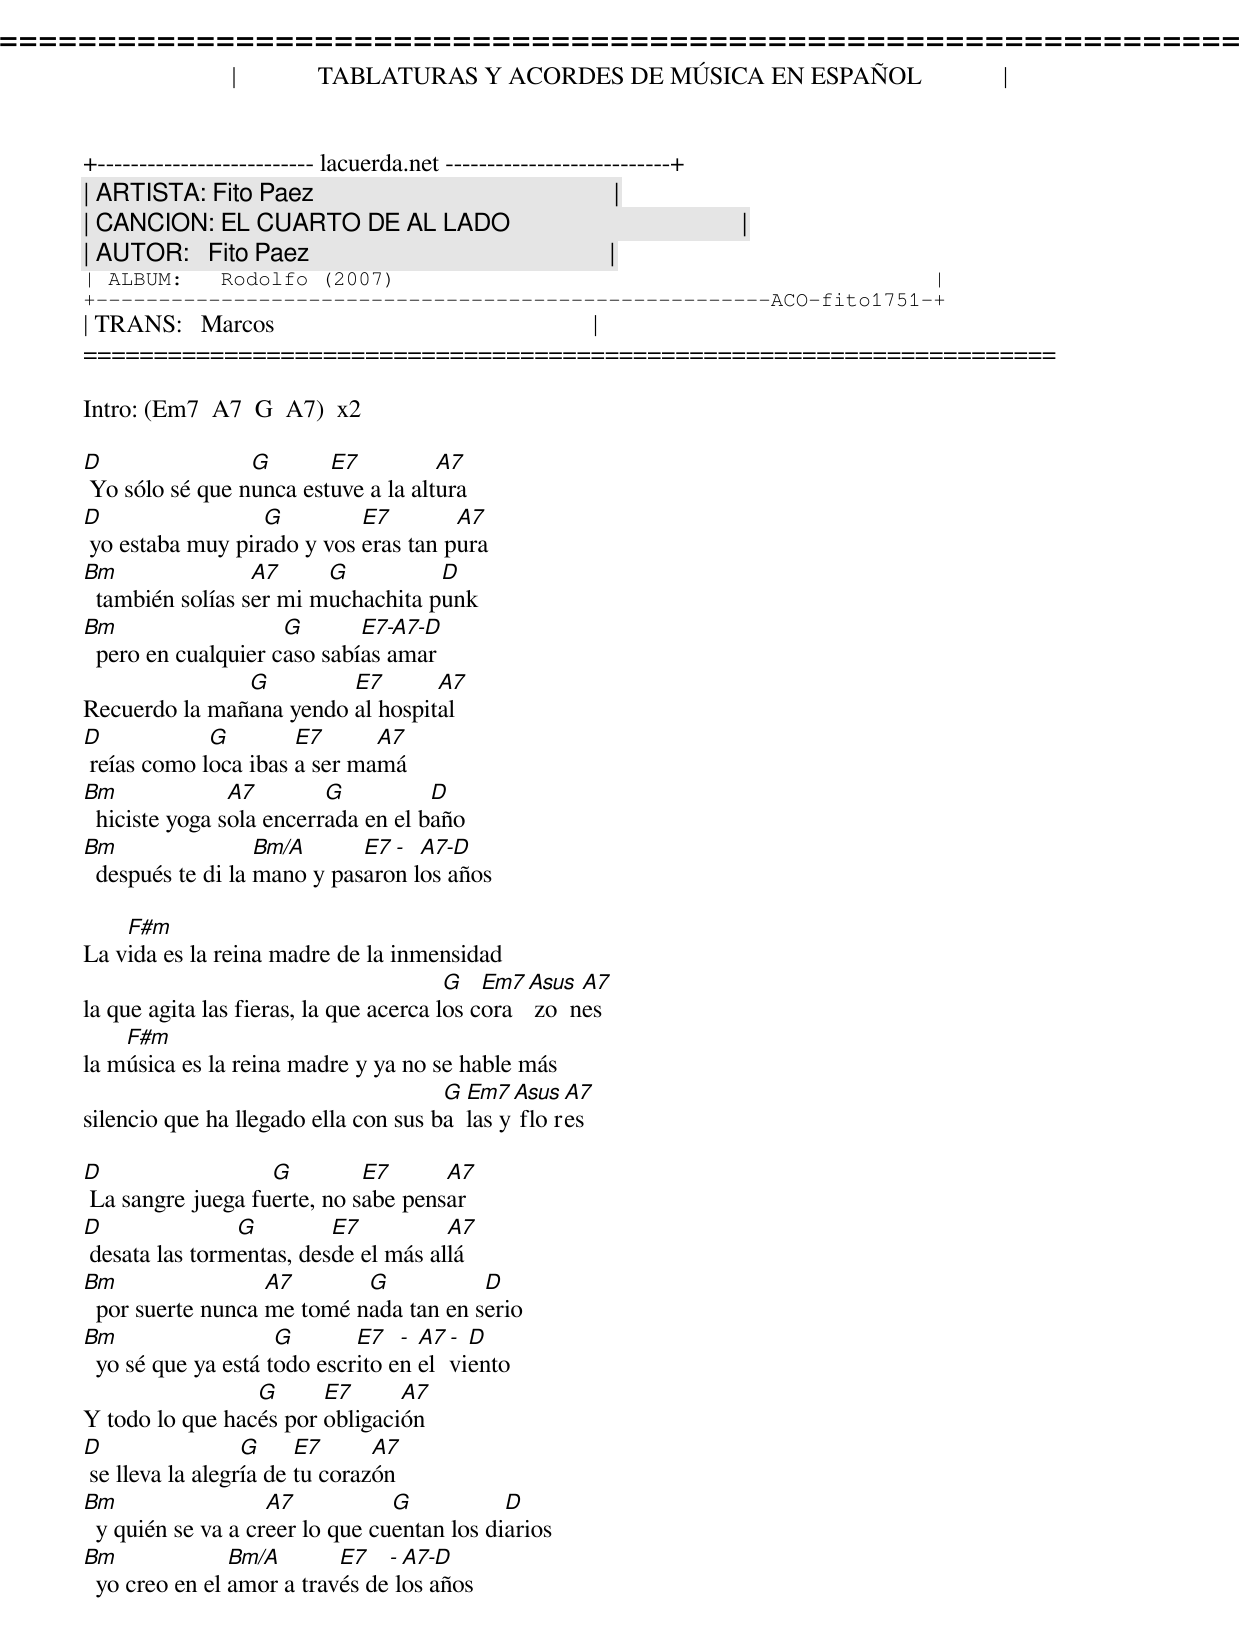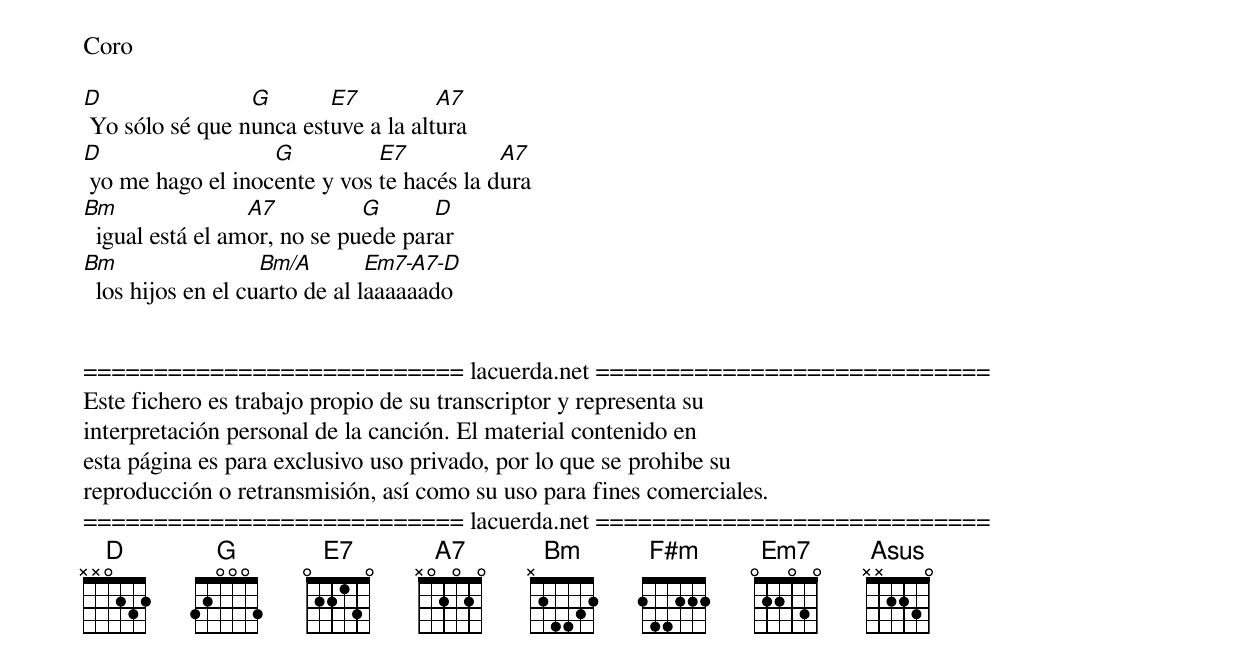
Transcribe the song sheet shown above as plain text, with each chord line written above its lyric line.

=====================================================================
|             TABLATURAS Y ACORDES DE MÚSICA EN ESPAÑOL             |
+-------------------------- lacuerda.net ---------------------------+
| ARTISTA: Fito Paez                                                |
| CANCION: EL CUARTO DE AL LADO                                     |
| AUTOR:   Fito Paez                                                |
| ALBUM:   Rodolfo (2007)                                           |
+------------------------------------------------------ACO-fito1751-+
| TRANS:   Marcos                                                   |
=====================================================================

Intro: (Em7  A7  G  A7)  x2

D                G       E7          A7
 Yo sólo sé que nunca estuve a la altura
D                 G         E7        A7
 yo estaba muy pirado y vos eras tan pura
Bm                A7     G          D
  también solías ser mi muchachita punk
Bm                   G       E7-A7-D
  pero en cualquier caso sabías amar
               G         E7       A7
Recuerdo la mañana yendo al hospital
D            G        E7      A7
 reías como loca ibas a ser mamá
Bm              A7        G          D
  hiciste yoga sola encerrada en el baño
Bm                 Bm/A      E7 -  A7-D
  después te di la mano y pasaron los años

    F#m
La vida es la reina madre de la inmensidad
                                        G   Em7 Asus  A7
la que agita las fieras, la que acerca los cora  zo  nes
    F#m
la música es la reina madre y ya no se hable más
                                      G  Em7  Asus  A7
silencio que ha llegado ella con sus ba  las y flo res

D                  G         E7      A7
 La sangre juega fuerte, no sabe pensar
D               G         E7          A7
 desata las tormentas, desde el más allá
Bm                 A7       G           D
  por suerte nunca me tomé nada tan en serio
Bm                   G       E7   - A7 - D
  yo sé que ya está todo escrito en el viento
                 G      E7      A7
Y todo lo que hacés por obligación
D                 G     E7      A7
 se lleva la alegría de tu corazón
Bm                  A7           G           D
  y quién se va a creer lo que cuentan los diarios
Bm              Bm/A       E7   - A7-D
  yo creo en el amor a través de los años

Coro

D                G       E7          A7
 Yo sólo sé que nunca estuve a la altura
D                  G          E7           A7
 yo me hago el inocente y vos te hacés la dura
Bm                A7          G      D
  igual está el amor, no se puede parar
Bm                  Bm/A        Em7-A7-D
  los hijos en el cuarto de al laaaaaado


=========================== lacuerda.net ============================
Este fichero es trabajo propio de su transcriptor y representa su
interpretación personal de la canción. El material contenido en
esta página es para exclusivo uso privado, por lo que se prohibe su
reproducción o retransmisión, así como su uso para fines comerciales.
=========================== lacuerda.net ============================
